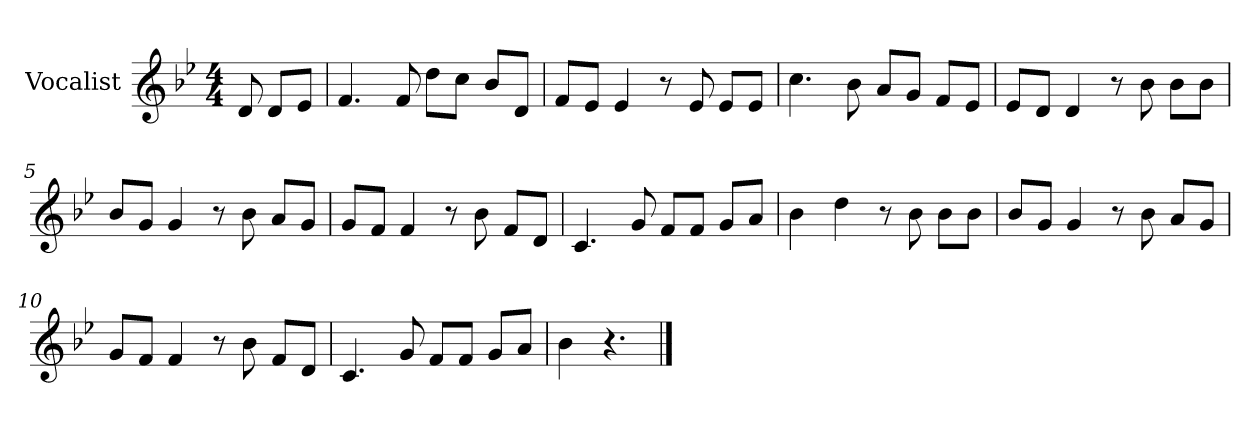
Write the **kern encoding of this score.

**kern
*part1
*staff1
*I"Vocalist
*k[b-e-]
*B-:
*M4/4
=
8d
8dL
8e-J
=1
4.f
8f
8ddL
8ccJ
8b-L
8dJ
=2
8fL
8e-J
4e-
8r
8e-
8e-L
8e-J
=3
4.cc
8b-
8aL
8gJ
8fL
8e-J
=4
8e-L
8dJ
4d
8r
8b-
8b-L
8b-J
=5
8b-L
8gJ
4g
8r
8b-
8aL
8gJ
=6
8gL
8fJ
4f
8r
8b-
8fL
8dJ
=7
4.c
8g
8fL
8fJ
8gL
8aJ
=8
4b-
4dd
8r
8b-
8b-L
8b-J
=9
8b-L
8gJ
4g
8r
8b-
8aL
8gJ
=10
8gL
8fJ
4f
8r
8b-
8fL
8dJ
=11
4.c
8g
8fL
8fJ
8gL
8aJ
=12
4b-
4.r
==
*-
